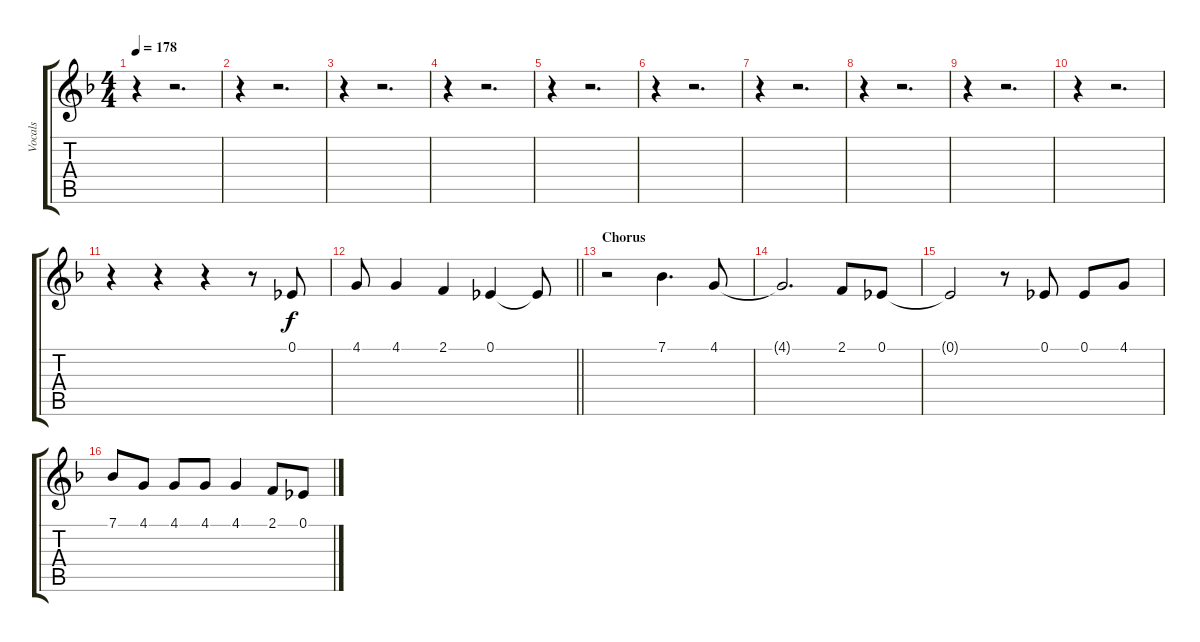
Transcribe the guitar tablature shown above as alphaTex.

\track ("Vocals" "Vocals") {instrument lead6voice}
\staff {score tabs}
\tuning (Eb4 Bb3 Gb3 Db3 Ab2 Eb2) {hide}
\ts (4 4)
\tempo 178
\clef g2
\ks f
r.4{dy f} r.2{d} |
r.4 r.2{d} |
r.4 r.2{d} |
r.4 r.2{d} |
r.4 r.2{d} |
r.4 r.2{d} |
r.4 r.2{d} |
r.4 r.2{d} |
r.4 r.2{d} |
r.4 r.2{d} |
r.4 r.4 r.4 r.8 0.1.8 |
\barLineRight lightlight
4.1.8 4.1.4 2.1.4 0.1.4 0.1{t}.8 |
\section ("" "Chorus")
r.2 7.1.4{d} 4.1.8 |
4.1{t}.2{d} 2.1.8 0.1.8 |
0.1{t}.2 r.8 0.1.8 0.1.8 4.1.8 |
7.1.8 4.1.8 4.1.8 4.1.8 4.1.4 2.1.8 0.1.8
